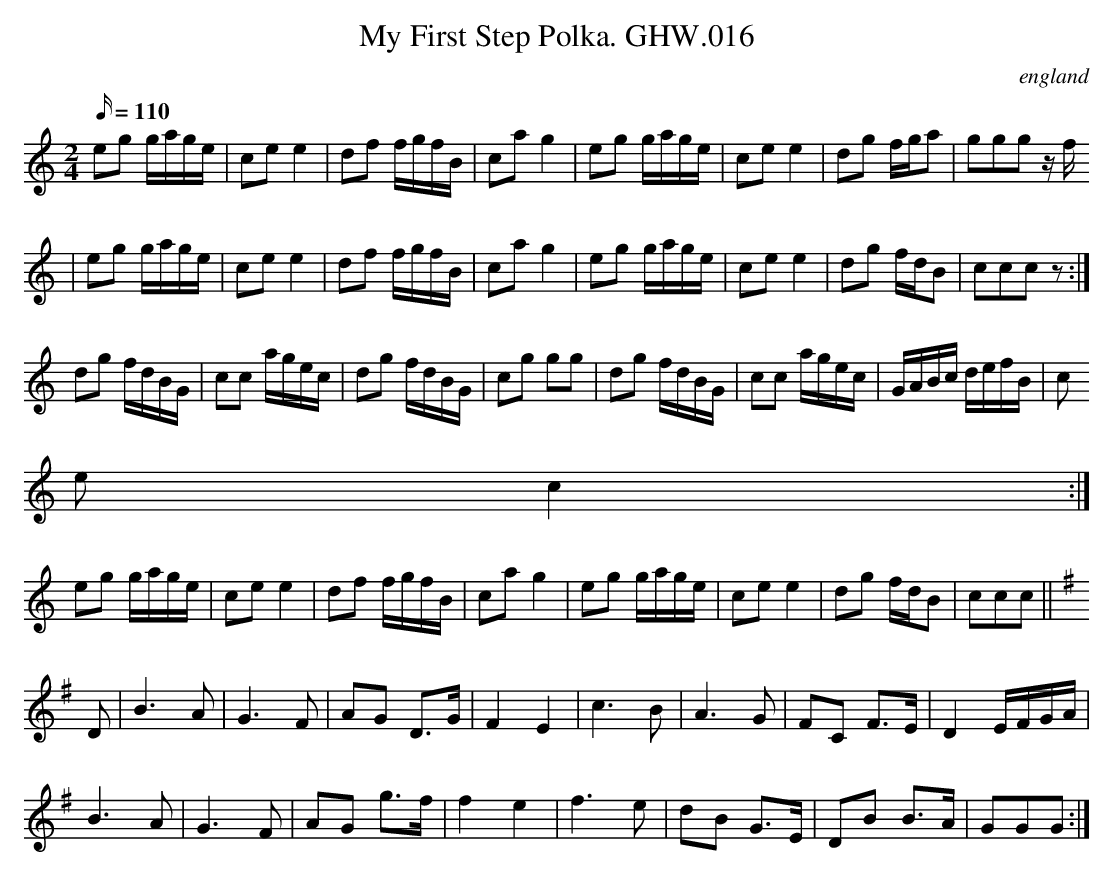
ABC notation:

X:1
T:My First Step Polka. GHW.016
O:england
M:2/4
L:1/16
Q:110
K:C
e2g2 gage|c2e2 e4|d2f2 fgfB|c2a2g4|e2g2 gage|c2e2e4|d2g2 fga2|g2g2g2 z f
|
e2g2 gage|c2e2 e4|d2f2 fgfB|c2a2g4|e2g2 gage|c2e2e4|d2g2 fdB2|c2c2c2z2:|
d2g2 fdBG|c2c2 agec|d2g2 fdBG|c2g2 g2g2|d2g2 fdBG|c2c2 agec|GABc defB|c2
e2 c4:|
e2g2 gage|c2e2 e4|d2f2 fgfB|c2a2g4|e2g2 gage|c2e2e4|d2g2 fdB2|c2c2c2||
K:G
D2|B6 A2|G6F2|A2G2 D3G|F4E4|c6B2|A6G2|F2C2 F3E|D4 EFGA|
B6A2|G6F2|A2G2 g3f|f4e4|f6 e2|d2B2 G3E|D2B2 B3A|G2G2G2:|
